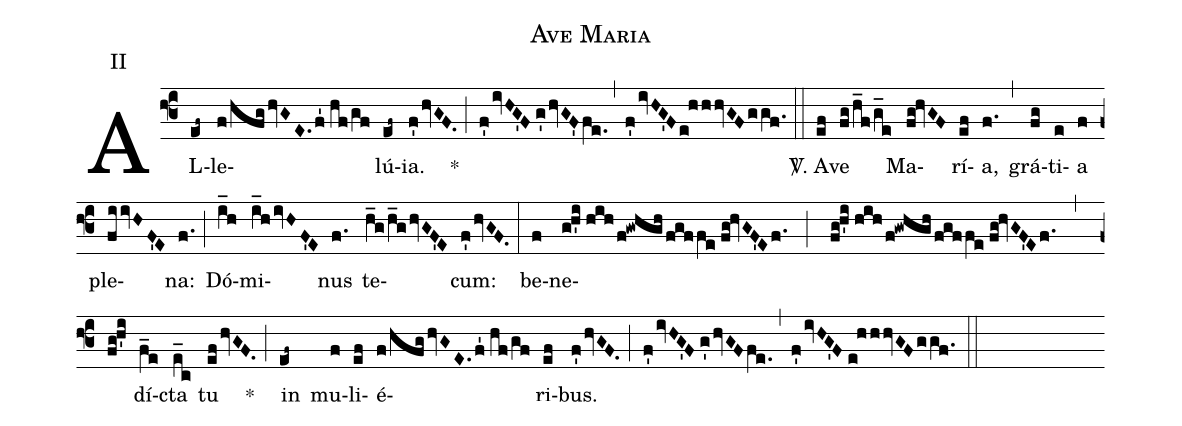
name:Ave Maria;
office-part:Alleluia;
mode:2;
annotation:II;
%%
(f3) AL(ef~)le(f/hfghvGE.f'1//hf/gf)lú(ef~)ia.(f'hvGF.) *(;)
  (f'ivHG'F//g'/hvGF'fe.) (,)
  (f'ivHG'Fe!hhhvGFggf.) (::)
<sp>V/</sp>. A(ef)ve(fg/h_f/g_e) Ma(fg!hvGF)rí(ef)a,(f.) (,)
  grá(fg)ti(e)a(f) ple(fiivHF'E)na:(f.) (;)
  Dó(i_h)mi(i_hivHF'E)nus(f.) te(h_g/h_ghvGF'E)cum:(f'hvGF.) (:)
be(f)ne(g!h'i//hih/f!gwhgh/fgffe//fg!hvGF'Ef. ; fg!h'i//hih/f!gwhgh/fgffe//fg!hvGF'Ef. , fg!h'i)dí(f_e)cta(e_c) tu(efhvGF.) *(;)
  in(ef~) mu(f)li(ef)é(f/hfghvGE.f'1//hf/gf)ri(ef)bus.(f'hvGF.) (;)
  (f'ivHG'F//g'hvGFfe.) (,) (f'ivHG'F//e!hhhvGFggf.) (::)
